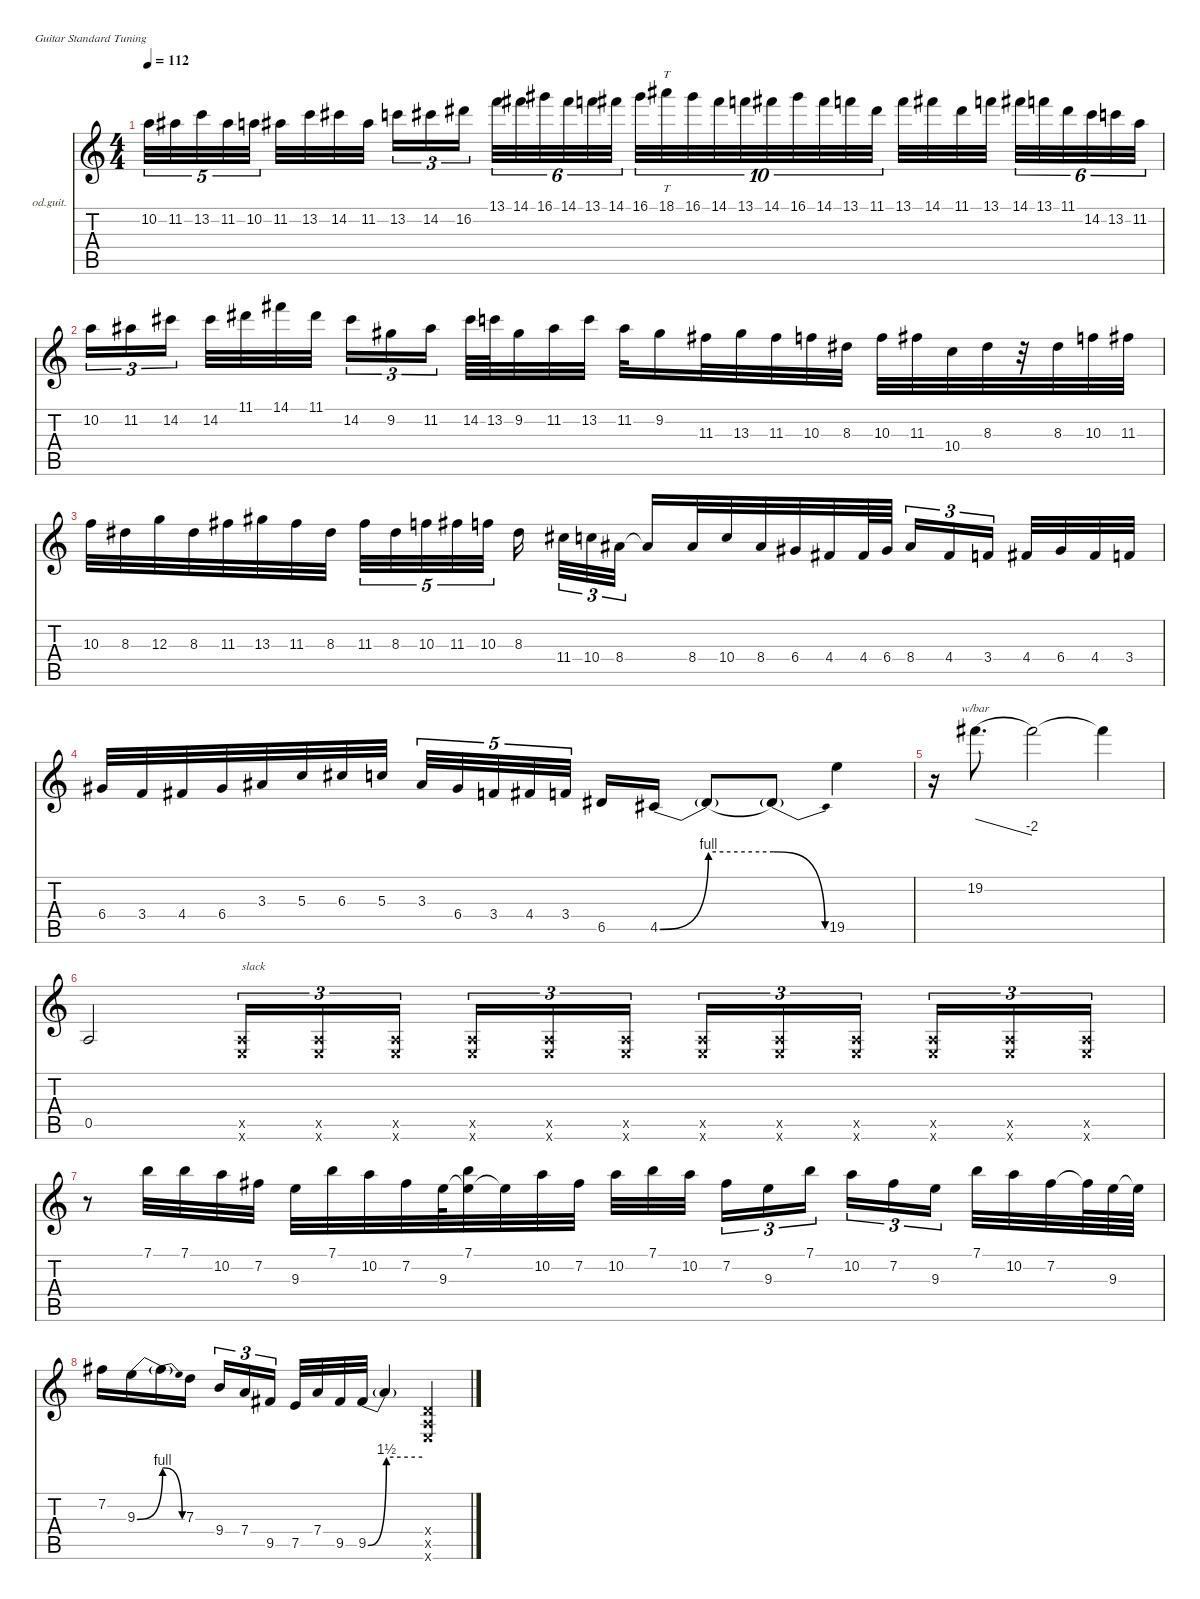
\defaultSystemsLayout 4
\hideDynamics
\bracketExtendMode nobrackets
\firstSystemTrackNameOrientation horizontal
\otherSystemsTrackNameOrientation horizontal
\track ("Gtr. 3" "od.guit.") {instrument overdrivenguitar}
\staff {score tabs}
\tuning (E4 B3 G3 D3 A2 E2)
\ts (4 4)
\tempo 112
\clef g2
\ks c
10.2.32{tu (5 4) dy f} 11.2{acc #}.32{tu (5 4)} 13.2.32{tu (5 4)} 11.2{acc #}.32{tu (5 4)} 10.2.32{tu (5 4)} 11.2{acc #}.32 13.2.32 14.2{acc #}.32 11.2{acc #}.32 13.2.16{tu (3 2)} 14.2{acc #}.16{tu (3 2)} 16.2{acc #}.16{tu (3 2)} 13.1.32{tu (6 4)} 14.1{acc #}.32{tu (6 4)} 16.1{acc #}.32{tu (6 4)} 14.1{acc #}.32{tu (6 4)} 13.1.32{tu (6 4)} 14.1{acc #}.32{tu (6 4)} 16.1{acc #}.32{tu (10 8)} 18.1{acc #}.32{tt tu (10 8)} 16.1{acc #}.32{tu (10 8)} 14.1{acc #}.32{tu (10 8)} 13.1.32{tu (10 8)} 14.1{acc #}.32{tu (10 8)} 16.1{acc #}.32{tu (10 8)} 14.1{acc #}.32{tu (10 8)} 13.1.32{tu (10 8)} 11.1{acc #}.32{tu (10 8)} 13.1.32 14.1{acc #}.32 11.1{acc #}.32 13.1.32 14.1{acc #}.32{tu (6 4)} 13.1.32{tu (6 4)} 11.1{acc #}.32{tu (6 4)} 14.2{acc #}.32{tu (6 4)} 13.2.32{tu (6 4)} 11.2{acc #}.32{tu (6 4)} |
10.2.16{tu (3 2)} 11.2{acc #}.16{tu (3 2)} 14.2{acc #}.16{tu (3 2)} 14.2{acc #}.32 11.1{acc #}.32 14.1{acc #}.32 11.1{acc #}.32 14.2{acc #}.16{tu (3 2)} 9.2{acc #}.16{tu (3 2)} 11.2{acc #}.16{tu (3 2)} 14.2{acc #}.64 13.2.64 9.2{acc #}.32 11.2{acc #}.32 13.2.32 11.2{acc #}.32 9.2{acc #}.16 11.3{acc #}.32 13.3{acc #}.32 11.3{acc #}.32 10.3.32 8.3{acc #}.32 10.3.32 11.3{acc #}.32 10.4.32 8.3{acc #}.32 r.32 8.3{acc #}.32 10.3.32 11.3{acc #}.32 |
10.3.32 8.3{acc #}.32 12.3.32 8.3{acc #}.32 11.3{acc #}.32 13.3{acc #}.32 11.3{acc #}.32 8.3{acc #}.32 11.3{acc #}.32{tu (5 4)} 8.3{acc #}.32{tu (5 4)} 10.3.32{tu (5 4)} 11.3{acc #}.32{tu (5 4)} 10.3.32{tu (5 4)} 8.3{acc #}.16 11.4{acc #}.32{tu (3 2)} 10.4.32{tu (3 2)} 8.4{acc #}.32{tu (3 2)} 8.4{t acc #}.16 8.4{acc #}.32 10.4.32 8.4{acc #}.32 6.4{acc #}.32 4.4{acc #}.32 4.4{acc #}.64 6.4{acc #}.64 8.4{acc #}.16{tu (3 2)} 4.4{acc #}.16{tu (3 2)} 3.4.16{tu (3 2)} 4.4{acc #}.32 6.4{acc #}.32 4.4{acc #}.32 3.4.32 |
6.4{acc #}.32 3.4.32 4.4{acc #}.32 6.4{acc #}.32 3.3{acc #}.32 5.3.32 6.3{acc #}.32 5.3.32 3.3{acc #}.32{tu (5 4)} 6.4{acc #}.32{tu (5 4)} 3.4.32{tu (5 4)} 4.4{acc #}.32{tu (5 4)} 3.4.32{tu (5 4)} 6.5{acc #}.16 4.5{be (bend 0 0 60 4) acc #}.16 4.5{be (hold 0 4 60 4) t}.8 4.5{be (release 0 4 60 0) t}.8 19.5.4 |
r.16 19.2{acc #}.8{d tbe (dive default 0 0 60 -8)} 19.2{t acc #}.2 19.2{t acc #}.4 |
0.5.2{instrument guitarfretnoise} (0.5{x} 0.6{x}).16{tu (3 2) txt "slack"} (0.5{x} 0.6{x}).16{tu (3 2)} (0.5{x} 0.6{x}).16{tu (3 2)} (0.5{x} 0.6{x}).16{tu (3 2)} (0.5{x} 0.6{x}).16{tu (3 2)} (0.5{x} 0.6{x}).16{tu (3 2)} (0.5{x} 0.6{x}).16{tu (3 2)} (0.5{x} 0.6{x}).16{tu (3 2)} (0.5{x} 0.6{x}).16{tu (3 2)} (0.5{x} 0.6{x}).16{tu (3 2)} (0.5{x} 0.6{x}).16{tu (3 2)} (0.5{x} 0.6{x}).16{tu (3 2)} |
r.8{instrument overdrivenguitar} 7.1.32 7.1.32 10.2.32 7.2{acc #}.32 9.3.32 7.1.32 10.2.32 7.2{acc #}.32 9.3.64 (7.1 9.3{t}).32 9.3{t}.32 10.2.32 7.2{acc #}.32 10.2.32 7.1.32 10.2.32 7.2{acc #}.16{tu (3 2)} 9.3.16{tu (3 2)} 7.1.16{tu (3 2)} 10.2.16{tu (3 2)} 7.2{acc #}.16{tu (3 2)} 9.3.16{tu (3 2)} 7.1.32 10.2.32 7.2{acc #}.32 7.2{t acc #}.64 9.3.64 9.3{t}.64 |
7.2{acc #}.16 9.3{be (bend 0 0 60 4)}.16 9.3{be (release 0 4 60 0) t}.16 7.3.16 9.4.16{tu (3 2)} 7.4.16{tu (3 2)} 9.5{acc #}.16{tu (3 2)} 7.5.32 7.4.32 9.5{acc #}.32 9.5{be (bend 0 0 60 6) acc #}.32 9.5{be (hold 0 6 60 6) t}.4 (0.4{x} 0.5{x} 0.6{x}).4
